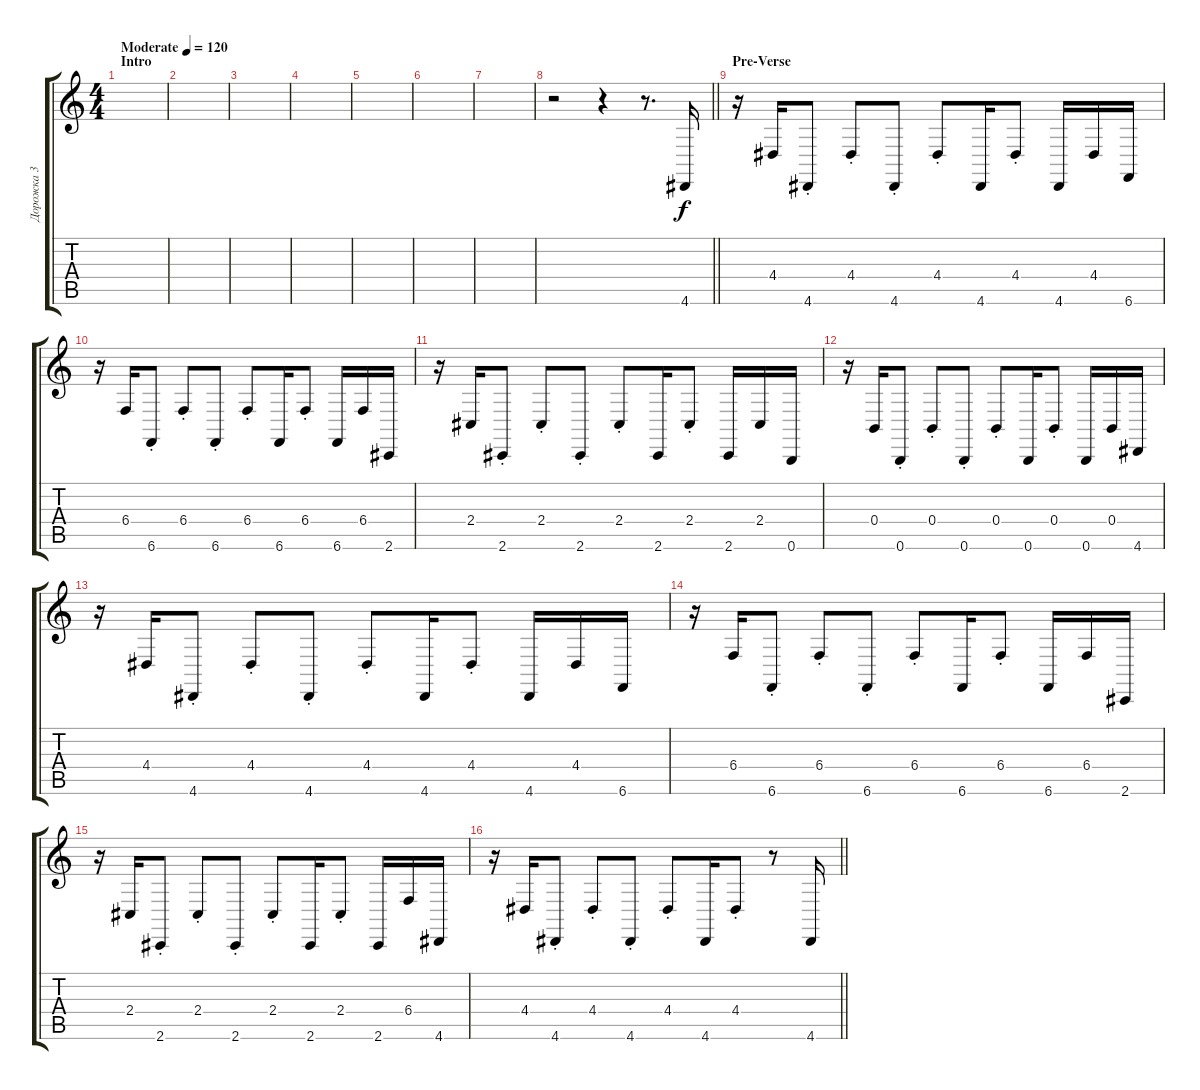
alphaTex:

\track ("Дорожка 3" "Дорожка 3") {instrument lead2sawtooth}
\staff {score tabs}
\tuning (Db4 Ab3 E3 B2 Gb2 B1) {hide}
\ts (4 4)
\section ("" "Intro")
\tempo (120 "Moderate")
\clef g2
\ks c
|
|
|
|
|
|
|
\barLineRight lightlight
r.2 r.4 r.8{d} 4.6.16 |
\section ("" "Pre-Verse")
r.16 4.4.16 4.6{st}.8 4.4{st}.8 4.6{st}.8 4.4{st}.8 4.6.16 4.4{st}.8 4.6.16 4.4.16 6.6.16 |
r.16 6.4.16 6.6{st}.8 6.4{st}.8 6.6{st}.8 6.4{st}.8 6.6.16 6.4{st}.8 6.6.16 6.4.16 2.6.16 |
r.16 2.4.16 2.6{st}.8 2.4{st}.8 2.6{st}.8 2.4{st}.8 2.6.16 2.4{st}.8 2.6.16 2.4.16 0.6.16 |
r.16 0.4.16 0.6{st}.8 0.4{st}.8 0.6{st}.8 0.4{st}.8 0.6.16 0.4{st}.8 0.6.16 0.4.16 4.6.16 |
r.16 4.4.16 4.6{st}.8 4.4{st}.8 4.6{st}.8 4.4{st}.8 4.6.16 4.4{st}.8 4.6.16 4.4.16 6.6.16 |
r.16 6.4.16 6.6{st}.8 6.4{st}.8 6.6{st}.8 6.4{st}.8 6.6.16 6.4{st}.8 6.6.16 6.4.16 2.6.16 |
r.16 2.4.16 2.6{st}.8 2.4{st}.8 2.6{st}.8 2.4{st}.8 2.6.16 2.4{st}.8 2.6.16 6.4.16 4.6.16 |
\barLineRight lightlight
r.16 4.4.16 4.6{st}.8 4.4{st}.8 4.6{st}.8 4.4{st}.8 4.6.16 4.4{st}.8 r.8 4.6.16
